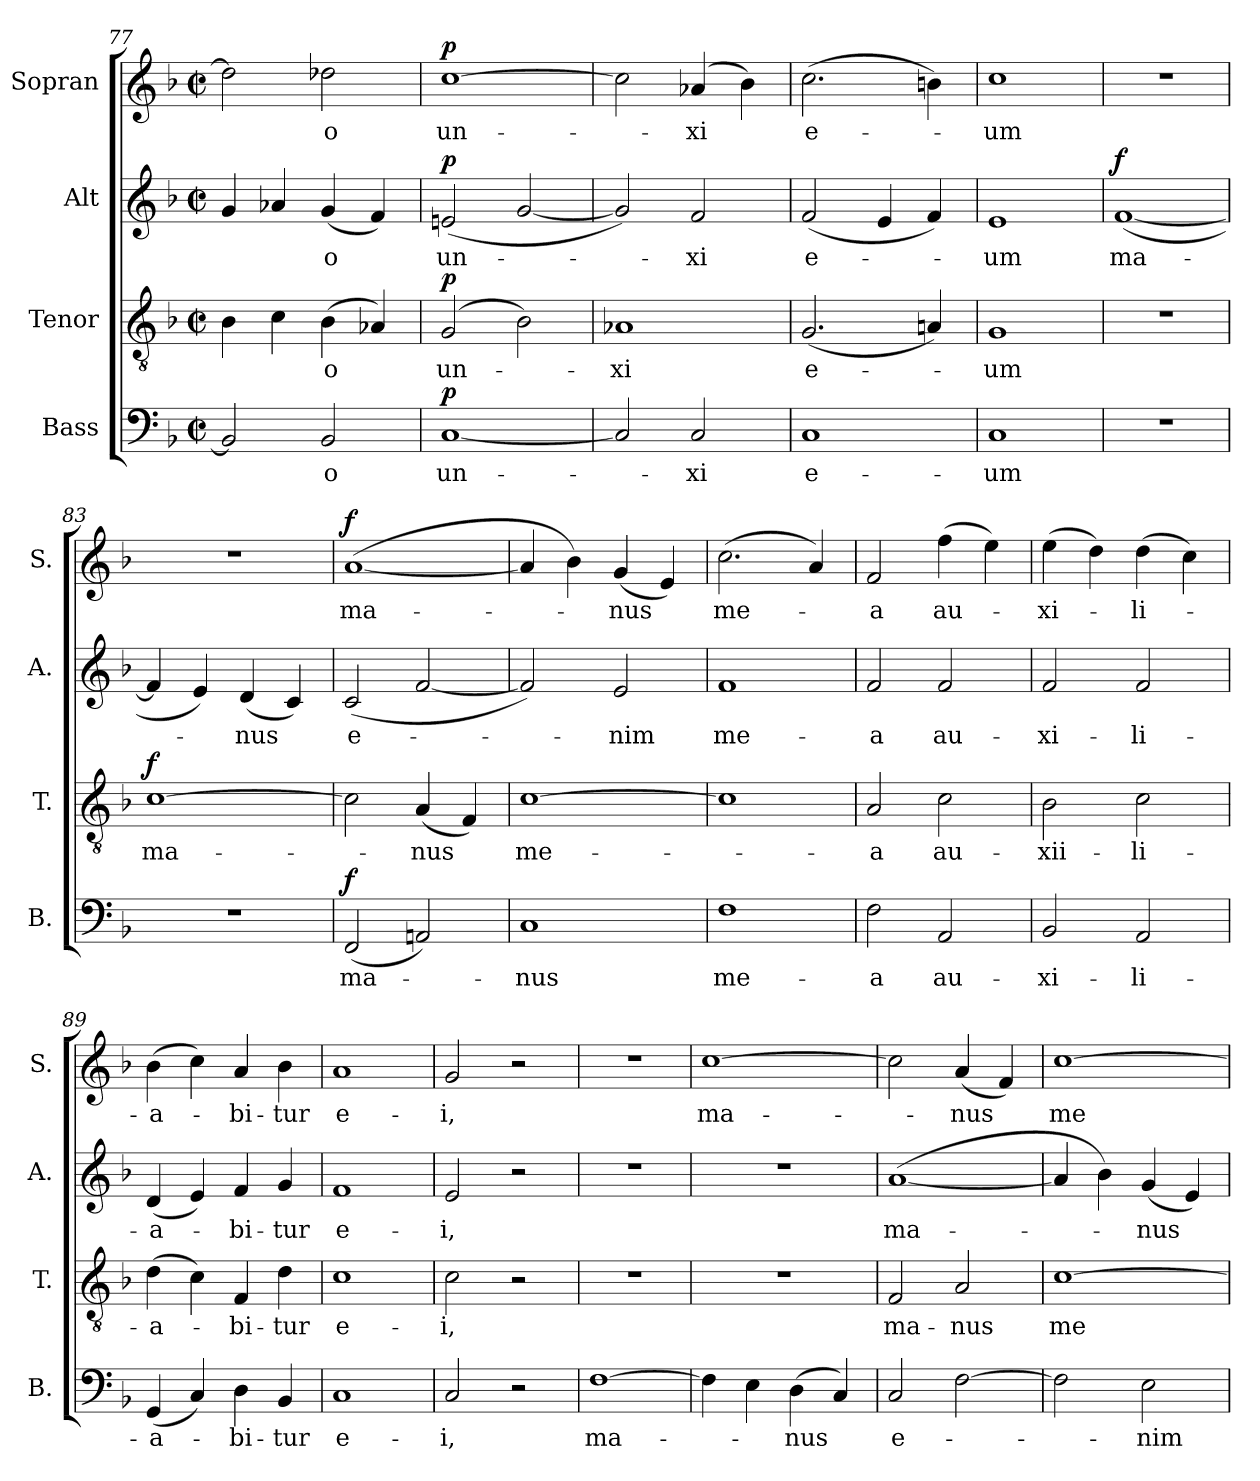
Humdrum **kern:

**kern	**text	**dynam	**kern	**text	**dynam	**kern	**text	**dynam	**kern	**text	**dynam
*part4	*part4	*part4	*part3	*part3	*part3	*part2	*part2	*part2	*part1	*part1	*part1
*staff4	*staff4	*staff4	*staff3	*staff3	*staff3	*staff2	*staff2	*staff2	*staff1	*staff1	*staff1
*I"Bass	*	*	*I"Tenor	*	*	*I"Alt	*	*	*I"Sopran	*	*
*I'B.	*	*	*I'T.	*	*	*I'A.	*	*	*I'S.	*	*
*clefF4	*	*	*clefGv2	*	*	*clefG2	*	*	*clefG2	*	*
*k[b-]	*	*	*k[b-]	*	*	*k[b-]	*	*	*k[b-]	*	*
*F:	*	*	*F:	*	*	*F:	*	*	*F:	*	*
*M2/2	*	*	*M2/2	*	*	*M2/2	*	*	*M2/2	*	*
*met(c|)	*	*	*met(c|)	*	*	*met(c|)	*	*	*met(c|)	*	*
=77	=77	=77	=77	=77	=77	=77	=77	=77	=77	=77	=77
2BB-/]	.	.	4B-\	.	.	4g/	.	.	2dd-\]	.	.
.	.	.	4c\	.	.	4a-X/	.	.	.	.	.
!	!LO:LY:b	!	!	!LO:LY:b	!	!	!LO:LY:b	!	!	!LO:LY:b	!
2BB-/	-o	.	(>4B-\	-o	.	(<4g/	-o	.	2dd-X\	-o	.
.	.	.	4A-X/)	.	.	4f/)	.	.	.	.	.
=78	=78	=78	=78	=78	=78	=78	=78	=78	=78	=78	=78
!	!LO:LY:b	!LO:DY:a	!	!LO:LY:b	!LO:DY:a	!	!LO:LY:b	!LO:DY:a	!	!LO:LY:b	!LO:DY:a
[1C	un-	p	(2G/	un-	p	(<2en/	un-	p	[1cc	un-	p
.	.	.	2B-\)	.	.	[2g/	.	.	.	.	.
=79	=79	=79	=79	=79	=79	=79	=79	=79	=79	=79	=79
!	!	!	!	!LO:LY:b	!	!	!	!	!	!	!
2C/]	.	.	1A-X	-xi	.	2g/])	.	.	2cc\]	.	.
!	!LO:LY:b	!	!	!	!	!	!LO:LY:b	!	!	!LO:LY:b	!
2C/	-xi	.	.	.	.	2f/	-xi	.	(4a-X/	-xi	.
.	.	.	.	.	.	.	.	.	4b-\)	.	.
=80	=80	=80	=80	=80	=80	=80	=80	=80	=80	=80	=80
!	!LO:LY:b	!	!	!LO:LY:b	!	!	!LO:LY:b	!	!	!LO:LY:b	!
1C	e-	.	(<2.G/	e-	.	(<2f/	e-	.	(>2.cc\	e-	.
.	.	.	.	.	.	4e/	.	.	.	.	.
.	.	.	4An/)	.	.	4f/)	.	.	4bn\)	.	.
!!LO:LB:g=z
=81	=81	=81	=81	=81	=81	=81	=81	=81	=81	=81	=81
!	!LO:LY:b	!	!	!LO:LY:b	!	!	!LO:LY:b	!	!	!LO:LY:b	!
1C	-um	.	1G	-um	.	1e	-um	.	1cc	-um	.
=82	=82	=82	=82	=82	=82	=82	=82	=82	=82	=82	=82
!	!	!	!	!	!	!	!LO:LY:b	!LO:DY:a	!	!	!
1r	.	.	1r	.	.	(<[1f	ma-	f	1r	.	.
=83	=83	=83	=83	=83	=83	=83	=83	=83	=83	=83	=83
!	!	!	!	!LO:LY:b	!LO:DY:a	!	!	!	!	!	!
1r	.	.	[1c	ma-	f	4f/]	.	.	1r	.	.
.	.	.	.	.	.	4e/)	.	.	.	.	.
!	!	!	!	!	!	!	!LO:LY:b	!	!	!	!
.	.	.	.	.	.	(<4d/	-nus	.	.	.	.
.	.	.	.	.	.	4c/)	.	.	.	.	.
=84	=84	=84	=84	=84	=84	=84	=84	=84	=84	=84	=84
!	!LO:LY:b	!LO:DY:a	!	!	!	!	!LO:LY:b	!	!	!LO:LY:b	!LO:DY:a
(<2FF/	ma-	f	2c\]	.	.	(<2c/	e-	.	(>[1a	ma-	f
!	!	!	!	!LO:LY:b	!	!	!	!	!	!	!
2AAn/)	.	.	(<4A/	-nus	.	[2f/	.	.	.	.	.
.	.	.	4F/)	.	.	.	.	.	.	.	.
=85	=85	=85	=85	=85	=85	=85	=85	=85	=85	=85	=85
!	!LO:LY:b	!	!	!LO:LY:b	!	!	!	!	!	!	!
1C	-nus	.	[1c	me-	.	2f/])	.	.	4a/]	.	.
.	.	.	.	.	.	.	.	.	4b-\)	.	.
!	!	!	!	!	!	!	!LO:LY:b	!	!	!LO:LY:b	!
.	.	.	.	.	.	2e/	-nim	.	(<4g/	-nus	.
.	.	.	.	.	.	.	.	.	4e/)	.	.
!!LO:PB:g=z
=86	=86	=86	=86	=86	=86	=86	=86	=86	=86	=86	=86
!	!LO:LY:b	!	!	!	!	!	!LO:LY:b	!	!	!LO:LY:b	!
1F	me-	.	1c]	.	.	1f	me-	.	(>2.cc\	me-	.
.	.	.	.	.	.	.	.	.	4a/)	.	.
=87	=87	=87	=87	=87	=87	=87	=87	=87	=87	=87	=87
!	!LO:LY:b	!	!	!LO:LY:b	!	!	!LO:LY:b	!	!	!LO:LY:b	!
2F\	-a	.	2A/	-a	.	2f/	-a	.	2f/	-a	.
!	!LO:LY:b	!	!	!LO:LY:b	!	!	!LO:LY:b	!	!	!LO:LY:b	!
2AA/	au-	.	2c\	au-	.	2f/	au-	.	(>4ff\	au-	.
.	.	.	.	.	.	.	.	.	4ee\)	.	.
=88	=88	=88	=88	=88	=88	=88	=88	=88	=88	=88	=88
!	!LO:LY:b	!	!	!LO:LY:b	!	!	!LO:LY:b	!	!	!LO:LY:b	!
2BB-/	-xi-	.	2B-\	-xii-	.	2f/	-xi-	.	(>4ee\	-xi-	.
.	.	.	.	.	.	.	.	.	4dd\)	.	.
!	!LO:LY:b	!	!	!LO:LY:b	!	!	!LO:LY:b	!	!	!LO:LY:b	!
2AA/	-li-	.	2c\	-li-	.	2f/	-li-	.	(>4dd\	-li-	.
.	.	.	.	.	.	.	.	.	4cc\)	.	.
=89	=89	=89	=89	=89	=89	=89	=89	=89	=89	=89	=89
!	!LO:LY:b	!	!	!LO:LY:b	!	!	!LO:LY:b	!	!	!LO:LY:b	!
(<4GG/	-a-	.	(>4d\	-a-	.	(<4d/	-a-	.	(>4b-\	-a-	.
4C/)	.	.	4c\)	.	.	4e/)	.	.	4cc\)	.	.
!	!LO:LY:b	!	!	!LO:LY:b	!	!	!LO:LY:b	!	!	!LO:LY:b	!
4D\	-bi-	.	4F/	-bi-	.	4f/	-bi-	.	4a/	-bi-	.
!	!LO:LY:b	!	!	!LO:LY:b	!	!	!LO:LY:b	!	!	!LO:LY:b	!
4BB-/	-tur	.	4d\	-tur	.	4g/	-tur	.	4b-\	-tur	.
=90	=90	=90	=90	=90	=90	=90	=90	=90	=90	=90	=90
!	!LO:LY:b	!	!	!LO:LY:b	!	!	!LO:LY:b	!	!	!LO:LY:b	!
1C	e-	.	1c	e-	.	1f	e-	.	1a	e-	.
!!LO:LB:g=z
=91	=91	=91	=91	=91	=91	=91	=91	=91	=91	=91	=91
!	!LO:LY:b	!	!	!LO:LY:b	!	!	!LO:LY:b	!	!	!LO:LY:b	!
2C/	-i,	.	2c\	-i,	.	2e/	-i,	.	2g/	-i,	.
2r	.	.	2r	.	.	2r	.	.	2r	.	.
=92	=92	=92	=92	=92	=92	=92	=92	=92	=92	=92	=92
!	!LO:LY:b	!	!	!	!	!	!	!	!	!	!
[1F	ma-	.	1r	.	.	1r	.	.	1r	.	.
=93	=93	=93	=93	=93	=93	=93	=93	=93	=93	=93	=93
!	!	!	!	!	!	!	!	!	!	!LO:LY:b	!
4F\]	.	.	1r	.	.	1r	.	.	[1cc	ma-	.
4E\	.	.	.	.	.	.	.	.	.	.	.
!	!LO:LY:b	!	!	!	!	!	!	!	!	!	!
(>4D\	-nus	.	.	.	.	.	.	.	.	.	.
4C/)	.	.	.	.	.	.	.	.	.	.	.
=94	=94	=94	=94	=94	=94	=94	=94	=94	=94	=94	=94
!	!LO:LY:b	!	!	!LO:LY:b	!	!	!LO:LY:b	!	!	!	!
2C/	e-	.	2F/	ma-	.	(>[1a	ma-	.	2cc\]	.	.
!	!	!	!	!LO:LY:b	!	!	!	!	!	!LO:LY:b	!
[2F\	.	.	2A/	-nus	.	.	.	.	(<4a/	-nus	.
.	.	.	.	.	.	.	.	.	4f/)	.	.
=95	=95	=95	=95	=95	=95	=95	=95	=95	=95	=95	=95
!	!	!	!	!LO:LY:b	!	!	!	!	!	!LO:LY:b	!
2F\]	.	.	[1c	me-	.	4a/]	.	.	[1cc	me-	.
.	.	.	.	.	.	4b-\)	.	.	.	.	.
!	!LO:LY:b	!	!	!	!	!	!LO:LY:b	!	!	!	!
2E\	-nim	.	.	.	.	(<4g/	-nus	.	.	.	.
.	.	.	.	.	.	4e/)	.	.	.	.	.
=	=	=	=	=	=	=	=	=	=	=	=
*-	*-	*-	*-	*-	*-	*-	*-	*-	*-	*-	*-
